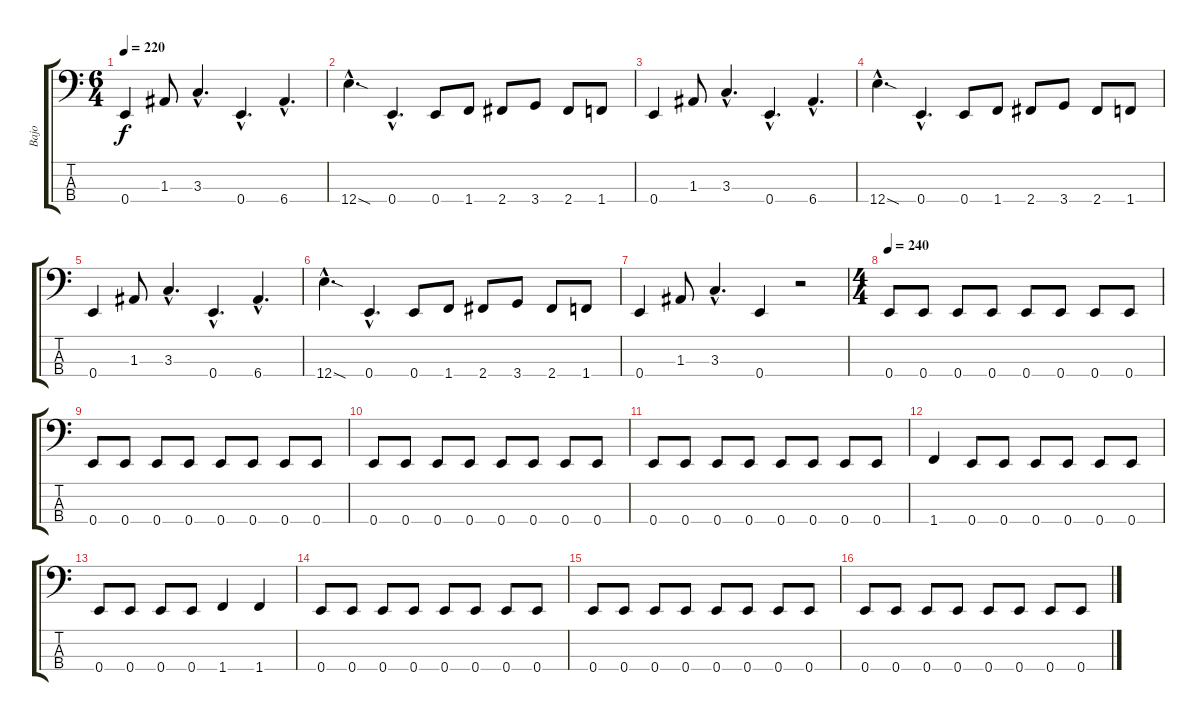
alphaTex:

\track ("Bajo" "Bajo") {instrument electricbasspick}
\staff {score tabs}
\tuning (G2 D2 A1 E1) {hide}
\ts (6 4)
\tempo 220
\clef f4
\ks c
0.4.4{dy f} 1.3.8 3.3{hac}.4{d} 0.4{hac}.4{d} 6.4{hac}.4{d} |
12.4{sod hac}.4{d} 0.4{hac}.4{d} 0.4.8 1.4.8 2.4.8 3.4.8 2.4.8 1.4.8 |
0.4.4 1.3.8 3.3{hac}.4{d} 0.4{hac}.4{d} 6.4{hac}.4{d} |
12.4{sod hac}.4{d} 0.4{hac}.4{d} 0.4.8 1.4.8 2.4.8 3.4.8 2.4.8 1.4.8 |
0.4.4 1.3.8 3.3{hac}.4{d} 0.4{hac}.4{d} 6.4{hac}.4{d} |
12.4{sod hac}.4{d} 0.4{hac}.4{d} 0.4.8 1.4.8 2.4.8 3.4.8 2.4.8 1.4.8 |
0.4.4 1.3.8 3.3{hac}.4{d} 0.4.4 r.2 |
\ts (4 4)
\tempo 240
0.4.8 0.4.8 0.4.8 0.4.8 0.4.8 0.4.8 0.4.8 0.4.8 |
0.4.8 0.4.8 0.4.8 0.4.8 0.4.8 0.4.8 0.4.8 0.4.8 |
0.4.8 0.4.8 0.4.8 0.4.8 0.4.8 0.4.8 0.4.8 0.4.8 |
0.4.8 0.4.8 0.4.8 0.4.8 0.4.8 0.4.8 0.4.8 0.4.8 |
1.4.4 0.4.8 0.4.8 0.4.8 0.4.8 0.4.8 0.4.8 |
0.4.8 0.4.8 0.4.8 0.4.8 1.4.4 1.4.4 |
0.4.8 0.4.8 0.4.8 0.4.8 0.4.8 0.4.8 0.4.8 0.4.8 |
0.4.8 0.4.8 0.4.8 0.4.8 0.4.8 0.4.8 0.4.8 0.4.8 |
0.4.8 0.4.8 0.4.8 0.4.8 0.4.8 0.4.8 0.4.8 0.4.8
